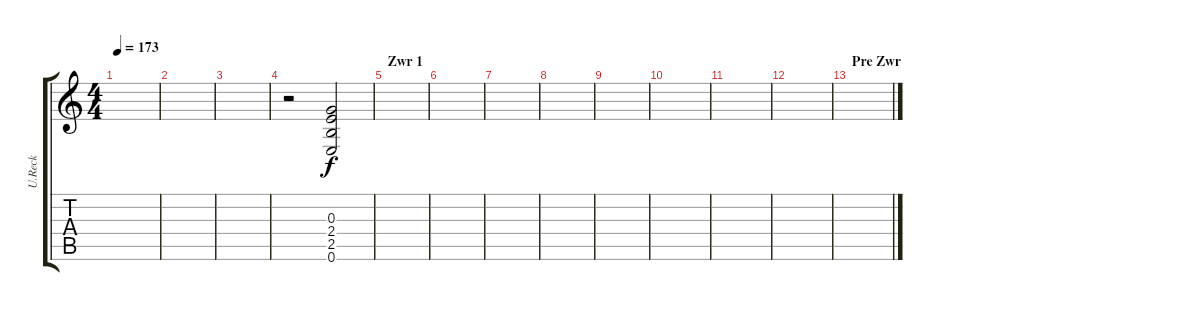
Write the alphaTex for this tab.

\track ("U.Reck" "U.Reck") {instrument stringensemble1}
\staff {score tabs}
\tuning (E5 B4 G4 D4 A3 E3) {hide}
\ts (4 4)
\tempo 173
\clef g2
\ks c
|
|
|
r.2 (0.3 2.4 2.5 0.6).2{volume 16 instrument reversecymbal} |
\section ("" "Zwr 1")
|
|
|
|
|
|
|
|
\section ("" "Pre Zwr")
